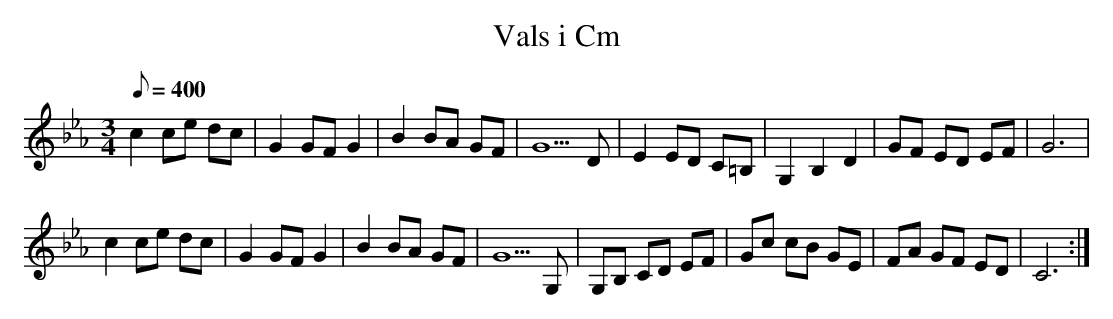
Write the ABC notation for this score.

X:1
T: Vals i Cm
M: 3/4
L: 1/8
K: Cm
Q: 400
c2 ce dc|G2 GF G2|B2 BA GF|G5 D|E2 ED C=B,|G,2 B,2 D2|GF ED EF|G6|
c2 ce dc|G2 GF G2|B2 BA GF|G5 G,|G,B, CD EF|Gc cB GE|FA GF ED|C6:|
